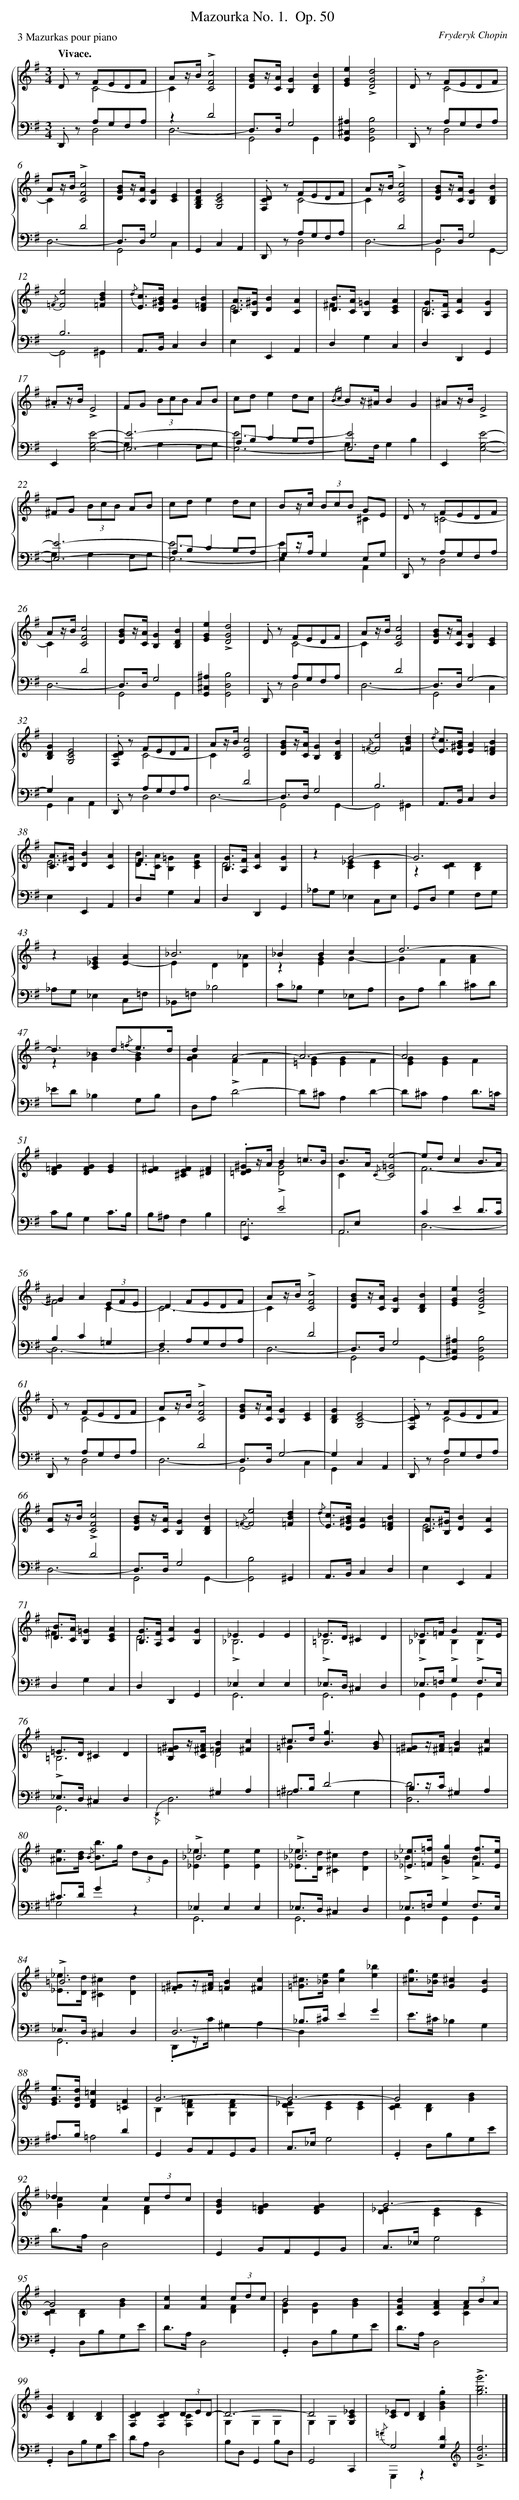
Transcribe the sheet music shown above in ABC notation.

X:1
T: Mazourka No. 1.	 Op. 50
C: Fryderyk Chopin
L: 1/4
M: 3/4
P: 3 Mazurkas pour piano
Q: "Vivace."
%%staves {1 2}
V: 1 clef=treble
V: 2 clef=bass
K: G
[V:1] .D/ z/ F/E/D/F/ & xC2- |
[V:2] .D,,/ z/ A,/G,/F,/A,/ & xD,2 |
[V:1] A/z//B//!accent![c2F2C2] & Cx2 |
[V:2] zD2 & D,3- |
[V:1] [B/G/D/]z//[A//C//][GB,][BDB,] |
[V:2] D,/>D,/G,2 & G,,2G,,- |
[V:1] [eGE]!accent![d2G2D2] |
[V:2] [^A,^C,G,,][B,2D,2G,,2] |
[V:1] .D/ z/ F/E/D/F/ & xC2- |
[V:2] .D,,/ z/ A,/G,/F,/A,/ & xD,2 |
[V:1] A/z//B//!accent![c2F2C2] & Cx2 |
[V:2] xD2 & D,3- |
[V:1] [B/G/D/]z//[A//C//][GB,][EC] |
[V:2] D,/>D,/G,2- & G,,2C, |
[V:1] [GDB,G,][E2C2G,2] |
[V:2] G,,C,A,, |
[V:1] .[D/C/-F,/] z/ F/E/D/F/ & xC2- |
[V:2] D,,/ z/ A,/G,/F,/A,/ & xD,2 |
[V:1] A/z//B//!accent![c2F2C2] & Cx2 |
[V:2] xD2 & D,3- |
[V:1] [B/G/D/]z//[A//C//][GB,][BDB,] |
[V:2] D,/>D,/G,2 & G,,2G,,- |
[V:1] {/=F}[e2F2][dB=F] |
[V:2] B,3 & G,,2^G,, |
[V:1] {/d} [c/E/]>[B/^G/D/][AE][B=FD] |
[V:2] A,,/>B,,/C,D, |
[V:1] [A/C/]>[^G/B,/][BD][AC] & E3 |
[V:2] E,E,,A,, |
[V:1] [B/D/]>[A/C/][=GB,][AEC] & ^Fx2 |
[V:2] D,G,C, |
[V:1] [G/B,/]>[F/A,/][AC][GB,] & D3 |
[V:2] D,D,,G,, |
[V:1] .^A/z//B//!accent!E2 |
[V:2] E,,[E2G,2E,2]- |
[V:1] F/G/ (3B/c/B/ A/B/ |
[V:2] [E3E,3]- & G,G,F,/G,/ |
[V:1] c/d/ed/c/ |
[V:2] A,/B,/CB,/A,/ & [E3E,3]- |
[V:1] {/Bc} B/z//^A//BG |
[V:2] [E2E,2]x & G,/>F,/G,B, |
[V:1] ^A/z//B//!accent!E2 |
[V:2] E,,[E2G,2E,2]- |
[V:1] ^F/G/ (3B/c/B/ A/B/ |
[V:2] [E3E,3]- & G,G,F,/G,/ |
[V:1] c/d/ed/c/ |
[V:2] A,/B,/CB,/A,/ & [E3E,3]- |
[V:1] B/z//c// (3B/c/B/ G/E/ & x2^C |
[V:2] G,/z//A,//G,E,/G,/ & [EE,]xA,, |
[V:1] .D/ z/ F/E/D/F/ & x=C2- |
[V:2] .D,,/ z/ A,/G,/F,/A,/ & xD,2 |
[V:1] A/z//B//[c2F2C2] & Cx2 |
[V:2] xD2 & D,3- |
[V:1] [B/G/D/]z//[A//C//][GB,][BDB,] |
[V:2] D,/>D,/G,2 & G,,2G,,- |
[V:1] [eGE]!accent![d2G2D2] |
[V:2] [^A,^C,G,,][B,2D,2G,,2] |
[V:1] .D/ z/ F/E/D/F/ & xC2- |
[V:2] .D,,/ z/ A,/G,/F,/A,/ & xD,2 |
[V:1] A/z//B//[c2F2C2] & Cx2 |
[V:2] xD2 & D,3- |
[V:1] [B/G/D/]z//[A//C//][GB,][EC] |
[V:2] D,/>D,/G,2- & G,,2C, |
[V:1] [GDB,][E2C2G,2] |
[V:2] G,x2 & G,,C,A,, |
[V:1] .[D/C/F,/] z/ F/E/D/F/ & xC2- |
[V:2] .D,,/ z/ A,/G,/F,/A,/ & xD,2 |
[V:1] A/z//B//[c2F2C2] & Cx2 |
[V:2] xD2 & D,3- |
[V:1] [B/G/D/]z//[A//C//][GB,][BDB,] |
[V:2] D,/>D,/G,2 & G,,2G,,- |
[V:1] {/=F-}[e2F2][dB=F] |
[V:2] B,3 & G,,2^G,, |
[V:1] {/d} [c/E/]>[B/^G/D/][AE][B=FD] |
[V:2] A,,/>B,,/C,D, |
[V:1] [A/C/]>[^G/B,/][BD][AC] & E3 |
[V:2] E,E,,A,, |
[V:1] Fx2 & [B/D/]>[A/C/][=GB,][AEC] |
[V:2] D,G,C, |
[V:1] [G/B,/]>[F/A,/][AC][GB,] & D3 |
[V:2] D,D,,G,, |
[V:1] xG2- & z[_EC][EC] |
[V:2] _A,/G,/_E,C,/E,/ |
[V:1] G3 & z[DC][DB,] |
[V:2] G,,/D,/G,F,/G,/ |
[V:1] z[G_EC][AE-] |
[V:2] _A,/G,/_E,C,/=F,/ |
[V:1] _B3 & ED[_AD] |
[V:2] _B,,/=F,/_B,2 |
[V:1] _BBc & z[GE]G- |
[V:2] C/_B,/G,_E,/A,/ |
[V:1] d3- & GF[AF] |
[V:2] D,/A,/D^C/D/ |
[V:1] d>d{/=f}e3//d// & z[_BG][BG] |
[V:2] _E/D/_B,G,/B,/ |
[V:1] dA2- & [AG]FF |
[V:2] D,/A,/!accent!D2- |
[V:1] A3- & [G=E][GE]F |
[V:2] D/^C/A,D- |
[V:1] A2x & [GE][GE]F |
[V:2] D/^C/A,D3//=C// |
[V:1] [G=FD][GFD][GE] |
[V:2] C/B,/G,C3//B,// |
[V:1] [^FE][FE^C][F^D] |
[V:2] B,/^A,/F,B, |
[V:1] .[^G/E/=D/]z//A//B=c3//B// & x!accent![G2D2] |
[V:2] .E,,E2 & E,3 |
[V:1] B/>A/ {/C}[e2-=G2C2-] & Cx2 |
[V:2] A,,/E,/x2 & A,,3 |
[V:1] e/d/cB3//A// & F3- |
[V:2] CED3//C// & D,3- |
[V:1] ^GA(3E/F/E/ & F2C- |
[V:2] B,C=G, & D,3- |
[V:1] DF/E/D/F/ & C3- |
[V:2] F,A,/G,/F,/A,/ & D,3 |
[V:1] A/z//B//!accent![c2F2C2] & Cx2 |
[V:2] xD2 & D,3- |
[V:1] [B/G/D/]z//[A//C//][GB,][BDB,] |
[V:2] D,/>D,/G,2 & G,,2G,,- |
[V:1] [eGE]!accent![d2G2D2] |
[V:2] [^A,^C,G,,][B,2D,2G,,2] |
[V:1] .D/ z/ F/E/D/F/ & xC2- |
[V:2] .D,,/ z/ A,/G,/F,/A,/ & xD,2 |
[V:1] A/z//B//!accent![c2F2C2] & Cx2 |
[V:2] xD2 & D,3- |
[V:1] [B/G/D/]z//[A//C//][GB,][EC] |
[V:2] D,/>D,/G,2- & G,,2C, |
[V:1] [GDB,][E2C2-G,2] |
[V:2] G,C,A,, & G,,x2 |
[V:1] .[D/C/F,/] z/ F/E/D/F/ & xC2- |
[V:2] .D,,/ z/ A,/G,/F,/A,/ & xD,2 |
[V:1] [A/C/]z//B//!accent![c2F2C2] |
[V:2] xD2 & D,3- |
[V:1] [B/G/D/]z//[A//C//][GB,][BDB,] |
[V:2] D,/>D,/G,2 & G,,2G,,- |
[V:1] {/=F-}[e2F2][dB=F] |
[V:2] [B,2G,,2]^G,, |
[V:1] {/d} [c/E/]>[B/^G/D/][AE][B=FD] |
[V:2] A,,/>B,,/C,D, |
[V:1] [A/C/]>[^G/B,/][BD][AC] & E3 |
[V:2] E,E,,A,, |
[V:1] [B/D/]>[A/C/][=GB,][AEC] & ^Fx2 |
[V:2] D,G,C, |
[V:1] [G/B,/]>[F/A,/][AC][GB,] & D3 |
[V:2] D,D,,G,, |
[V:1] _EEE & !accent!_B,3 |
[V:2] _E,E,E, & G,,3 |
[V:1] _E/>D/^CD & !accent!=B,3 |
[V:2] _E,/>D,/^C,D, & G,,3 |
[V:1] _E/>=F/GF3//E// & !accent!_B,!accent!B,!accent!B, |
[V:2] _E,/>=F,/G,F,3//E,// & G,,G,,G,, |
[V:1] =E/>D/^CD & !accent!=B,3 |
[V:2] _E,/>D,/^C,D, & G,,3 |
[V:1] [^G/=F/B,/]z//[A//^F//C//][B=F][c^F] & xD2 |
[V:2] x^G,A, & {/D,,}D,3 |
[V:1] ^c/>d/[g3/B3/][B/G/] & =Gx2 |
[V:2] ^A,/>B,/D2- & =G,2G, |
[V:1] [^G/=F/]z//[A//^F//][B=F][c^F] |
[V:2] B,/z//C//^G,A, & [D3D,3] |
[V:1] [e/^A/]>[d/B/] {/B} [b/B/]>g/ (3d/B/G/ |
[V:2] ^C/>D/Gz & =G,2x |
[V:1] !accent!_B3 & [_e_E][eE][eE] |
[V:2] _E,E,E, & G,,3 |
[V:1] !accent!_B3 & [_e/_E/]>[d/D/][^c^C][dD] |
[V:2] _E,/>D,/^C,D, & G,,3 |
[V:1] [_e/_E/]>[=f/=F/][gG][f3//F3//][e//E//] & !accent!_B!accent!B!accent!B |
[V:2] _E,/>=F,/G,F,3//E,// & G,,G,,G,, |
[V:1] !accent!=B3 & [_e/_E/]>[d/D/][^c^C][dD] |
[V:2] _E,/>D,/^C,D, & G,,3 |
[V:1] .[^G/=F/]z//[A//^F//][B=F][c^F] |
[V:2] D,3- & .D,,/z//C//^G,A, |
[V:1] [^c/=G/]>[e/_B/][gc][_be] |
[V:2] _B,/>^C/EG & D,x2 |
[V:1] [g/^c/]>[e/_B/][^cG][BE] |
[V:2] E/>^C/_B,G, |
[V:1] [e/G/E/]>[d/G/D/][=cFD][F=C] |
[V:2] ^A,/>B,/xD & x=A,2 |
[V:1] G3- & B,[=FDG,][FDG,] |
[V:2] G,,B,,/A,,/G,,/B,,/ |
[V:1] G3- & [_EDG,][EC][EC] |
[V:2] C,/>_E,/G,2 |
[V:1] G2x & [DC][DB,][BG] |
[V:2] .G,,D,/B,/G,/E/ |
[V:1] _dc(3c/d/c/ & [cG]F[FD] |
[V:2] D/>A,/D,2 |
[V:1] [BGD][G=FD][GFD] |
[V:2] G,,B,,/A,,/G,,/B,,/ |
[V:1] G3- & [_ED][EC][EC] |
[V:2] C,/>_E,/G,2 |
[V:1] G2x & [DC][DB,][BG] |
[V:2] .G,,D,/B,/G,/E/ |
[V:1] [cF][cF](3c/d/c/ & x2[FD] |
[V:2] D/>A,/D,2 |
[V:1] B2x & [GD][GD][BG] |
[V:2] .G,,D,/B,/G,/E/ |
[V:1] [BFC][AFC](3A/B/A/ & x2[FC] |
[V:2] D/>A,/D,2 |
[V:1] [GC][DB,][DB,] |
[V:2] .G,,D,/B,/G,/E/ |
[V:1] [DCF,][DCF,](3D/E/D/- & x2[CF,] |
[V:2] D/A,/D,2 |
[V:1] D3- & G,G,G, |
[V:2] B,/D,/G,,B,/D,/ |
[V:1] D2[_ECG,] & G,G,x |
[V:2] G,,2C,, |
[V:1] [_E/C/]D/[DB,].[gBG] |
[V:2] {/=F}G,2[DG,] & G,,,zx |
[V:1] !accent![g'3b3g3] |]
[V:2] [K:clef=treble]!accent![d3G3] |]
